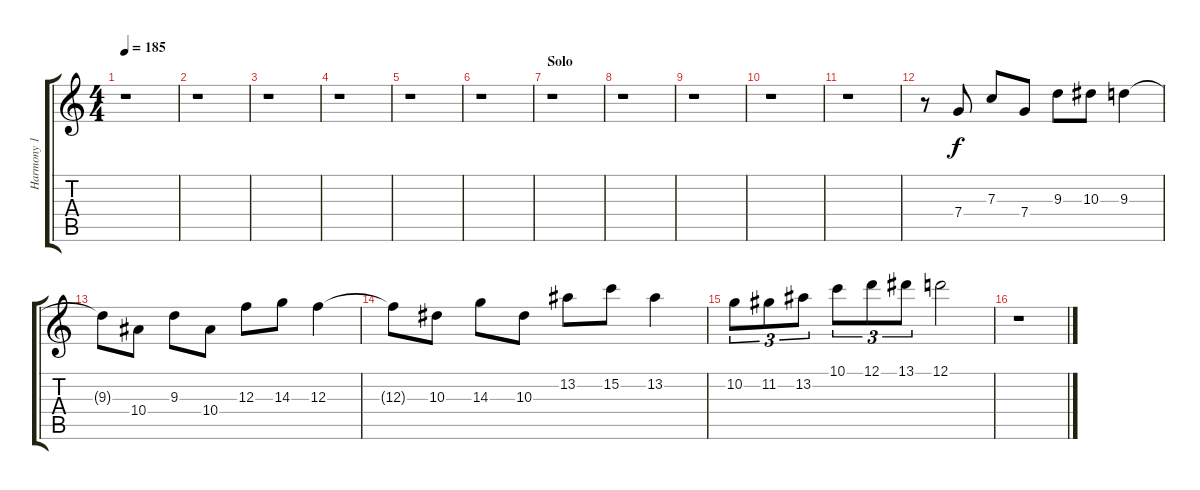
\track ("Harmony 1" "Harmony 1") {instrument overdrivenguitar}
\staff {score tabs}
\tuning (D4 A3 F3 C3 G2 C2) {hide}
\ts (4 4)
\tempo 185
\clef g2
\ks aminor
r.1{dy f} |
r.1 |
r.1 |
r.1 |
r.1 |
r.1 |
\section ("" "Solo")
r.1 |
r.1 |
r.1 |
r.1 |
r.1 |
r.8 7.4.8 7.3.8 7.4.8 9.3.8 10.3.8 9.3.4 |
9.3{t}.8 10.4.8 9.3.8 10.4.8 12.3.8 14.3.8 12.3.4 |
12.3{t}.8 10.3.8 14.3.8 10.3.8 13.2.8 15.2.8 13.2.4 |
10.2.8{tu (3 2)} 11.2.8{tu (3 2)} 13.2.8{tu (3 2)} 10.1.8{tu (3 2)} 12.1.8{tu (3 2)} 13.1.8{tu (3 2)} 12.1.2 |
r.1
